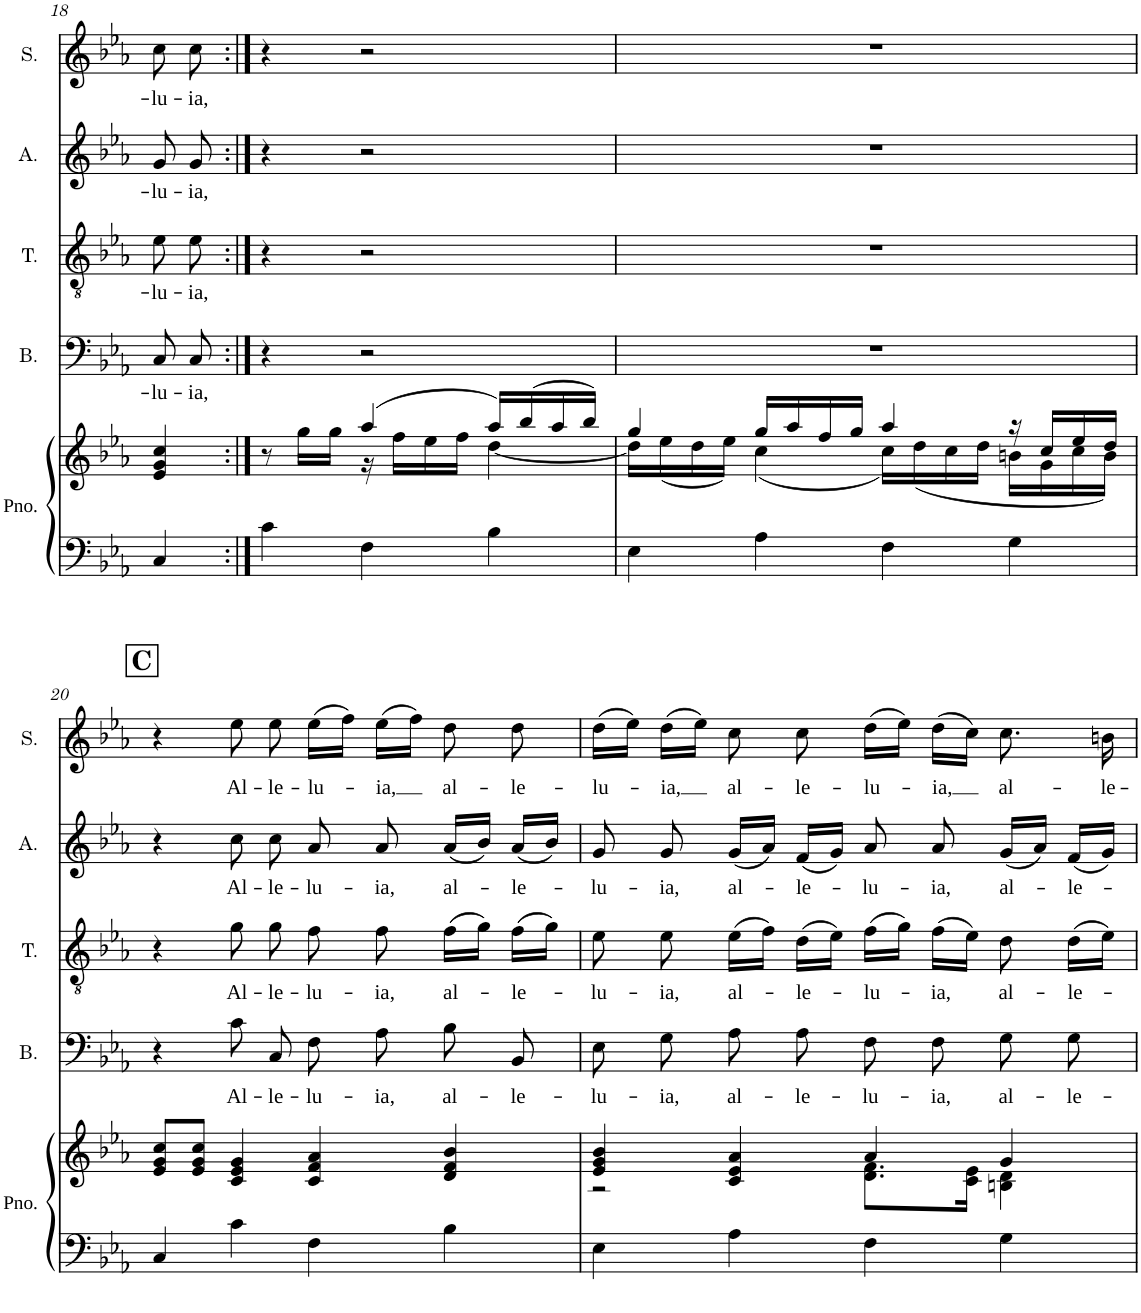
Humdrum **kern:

**kern	**kern	**kern	**text	**kern	**text	**kern	**text	**kern	**text
*part5	*part5	*part4	*part4	*part3	*part3	*part2	*part2	*part1	*part1
*staff6	*staff5	*staff4	*staff4	*staff3	*staff3	*staff2	*staff2	*staff1	*staff1
*I"Piano	*	*I"Basse	*	*I"Ténor	*	*I"Alto	*	*I"Soprano	*
*I'Pno.	*	*I'B.	*	*I'T.	*	*I'A.	*	*I'S.	*
!!LO:PB:g=z
*clefF4	*clefG2	*clefF4	*	*clefGv2	*	*clefG2	*	*clefG2	*
*k[b-e-a-]	*k[b-e-a-]	*k[b-e-a-]	*	*k[b-e-a-]	*	*k[b-e-a-]	*	*k[b-e-a-]	*
*M4/4	*M4/4	*M4/4	*	*M4/4	*	*M4/4	*	*M4/4	*
==18	==18	=18	=18	=18	=18	=18	=18	=18	=18
*	*^	*	*	*	*	*	*	*	*
!	!	!	!	!LO:LY:b	!	!LO:LY:b	!	!LO:LY:b	!	!LO:LY:b
4C/	4e-/ 4g/ 4cc/	2ryy	8C/L	-lu-	8e-\	-lu-	8g/	-lu-	8cc\	-lu-
!	!	!	!	!LO:LY:b	!	!LO:LY:b	!	!LO:LY:b	!	!LO:LY:b
.	.	.	8C/J	-ia,	8e-\	-ia,	8g/	-ia,	8cc\	-ia,
4c\	8r	.	4r	.	4r	.	4r	.	4r	.
.	16gg\LL	.	.	.	.	.	.	.	.	.
.	16gg\JJ	.	.	.	.	.	.	.	.	.
4F\	(4aa-/	16r	2r	.	2r	.	2r	.	2r	.
.	.	16ff\LL	.	.	.	.	.	.	.	.
.	.	16ee-\	.	.	.	.	.	.	.	.
.	.	16ff\JJ	.	.	.	.	.	.	.	.
4B-\	16aa-/LL)	[4dd\	.	.	.	.	.	.	.	.
.	(16bb-/	.	.	.	.	.	.	.	.	.
.	16aa-/	.	.	.	.	.	.	.	.	.
.	16bb-/JJ)	.	.	.	.	.	.	.	.	.
=19	=19	=19	=19	=19	=19	=19	=19	=19	=19	=19
4E-\	4gg/	16dd\LL]	1r	.	1r	.	1r	.	1r	.
.	.	(16ee-\	.	.	.	.	.	.	.	.
.	.	16dd\	.	.	.	.	.	.	.	.
.	.	16ee-\JJ)	.	.	.	.	.	.	.	.
4A-\	16gg/LL	(4cc\	.	.	.	.	.	.	.	.
.	16aa-/	.	.	.	.	.	.	.	.	.
.	16ff/	.	.	.	.	.	.	.	.	.
.	16gg/JJ	.	.	.	.	.	.	.	.	.
4F\	4aa-/	16cc\LL)	.	.	.	.	.	.	.	.
.	.	(16dd\	.	.	.	.	.	.	.	.
.	.	16cc\	.	.	.	.	.	.	.	.
.	.	16dd\JJ	.	.	.	.	.	.	.	.
4G\	16r	16bn\LL	.	.	.	.	.	.	.	.
.	16cc/LL	16g\	.	.	.	.	.	.	.	.
.	16ee-/	16cc\	.	.	.	.	.	.	.	.
.	16dd/JJ	16b\JJ)	.	.	.	.	.	.	.	.
*	*v	*v	*	*	*	*	*	*	*	*
!!LO:LB:g=z
!!LO:REH:place=s1:a:B:cj:fs=14:t=C
=20	=20	=20	=20	=20	=20	=20	=20	=20	=20
4C/	8e-/ 8g/ 8cc/L	4r	.	4r	.	4r	.	4r	.
.	8e-/ 8g/ 8cc/J	.	.	.	.	.	.	.	.
!	!	!	!LO:LY:b	!	!LO:LY:b	!	!LO:LY:b	!	!LO:LY:b
4c\	4c/ 4e-/ 4g/	8c\L	Al-	8g\	Al-	8cc\	Al-	8ee-\	Al-
!	!	!	!LO:LY:b	!	!LO:LY:b	!	!LO:LY:b	!	!LO:LY:b
.	.	8C\J	-le-	8g\	-le-	8cc\	-le-	8ee-\	-le-
!	!	!	!LO:LY:b	!	!LO:LY:b	!	!LO:LY:b	!	!LO:LY:b
4F\	4c/ 4f/ 4a-/	8F\L	-lu-	8f\	-lu-	8a-/	-lu-	(16ee-\LL	-lu-
.	.	.	.	.	.	.	.	16ff\JJ)	.
!	!	!	!LO:LY:b	!	!LO:LY:b	!	!LO:LY:b	!	!LO:LY:b
.	.	8A-\J	-ia,	8f\	-ia,	8a-/	-ia,	(16ee-\LL	-ia,
.	.	.	.	.	.	.	.	16ff\JJ)	.
!	!	!	!LO:LY:b	!	!LO:LY:b	!	!LO:LY:b	!	!LO:LY:b
4B-\	4d/ 4f/ 4b-/	8B-\L	al-	(16f\LL	al-	(16a-/LL	al-	8dd\	al-
.	.	.	.	16g\JJ)	.	16b-/JJ)	.	.	.
!	!	!	!LO:LY:b	!	!LO:LY:b	!	!LO:LY:b	!	!LO:LY:b
.	.	8BB-\J	-le-	(16f\LL	-le-	(16a-/LL	-le-	8dd\	-le-
.	.	.	.	16g\JJ)	.	16b-/JJ)	.	.	.
=21	=21	=21	=21	=21	=21	=21	=21	=21	=21
*	*^	*	*	*	*	*	*	*	*
!	!	!	!	!LO:LY:b	!	!LO:LY:b	!	!LO:LY:b	!	!LO:LY:b
4E-\	4e-/ 4g/ 4b-/	2r	8E-\L	-lu-	8e-\	-lu-	8g/	-lu-	(16dd\LL	-lu-
.	.	.	.	.	.	.	.	.	16ee-\JJ)	.
!	!	!	!	!LO:LY:b	!	!LO:LY:b	!	!LO:LY:b	!	!LO:LY:b
.	.	.	8G\J	-ia,	8e-\	-ia,	8g/	-ia,	(16dd\LL	-ia,
.	.	.	.	.	.	.	.	.	16ee-\JJ)	.
!	!	!	!	!LO:LY:b	!	!LO:LY:b	!	!LO:LY:b	!	!LO:LY:b
4A-\	4c/ 4e-/ 4a-/	.	8A-\L	al-	(16e-\LL	al-	(16g/LL	al-	8cc\	al-
.	.	.	.	.	16f\JJ)	.	16a-/JJ)	.	.	.
!	!	!	!	!LO:LY:b	!	!LO:LY:b	!	!LO:LY:b	!	!LO:LY:b
.	.	.	8A-\J	-le-	(16d\LL	-le-	(16f/LL	-le-	8cc\	-le-
.	.	.	.	.	16e-\JJ)	.	16g/JJ)	.	.	.
!	!	!	!	!LO:LY:b	!	!LO:LY:b	!	!LO:LY:b	!	!LO:LY:b
4F\	4a-/	8.d\ 8.f\L	8F\L	-lu-	(16f\LL	-lu-	8a-/	-lu-	(16dd\LL	-lu-
.	.	.	.	.	16g\JJ)	.	.	.	16ee-\JJ)	.
!	!	!	!	!LO:LY:b	!	!LO:LY:b	!	!LO:LY:b	!	!LO:LY:b
.	.	.	8F\J	-ia,	(16f\LL	-ia,	8a-/	-ia,	(16dd\LL	-ia,
.	.	16c\ 16e-\Jk	.	.	16e-\JJ)	.	.	.	16cc\JJ)	.
!	!	!	!	!LO:LY:b	!	!LO:LY:b	!	!LO:LY:b	!	!LO:LY:b
4G\	4g/	4Bn\ 4d\	8G\L	al-	8d\	al-	(16g/LL	al-	8.cc\	al-
.	.	.	.	.	.	.	16a-/JJ)	.	.	.
!	!	!	!	!LO:LY:b	!	!LO:LY:b	!	!LO:LY:b	!	!
.	.	.	8G\J	-le-	(16d\LL	-le-	(16f/LL	-le-	.	.
!	!	!	!	!	!	!	!	!	!	!LO:LY:b
.	.	.	.	.	16e-\JJ)	.	16g/JJ)	.	16bn\	-le-
*	*v	*v	*	*	*	*	*	*	*	*
=	=	=	=	=	=	=	=	=	=
*-	*-	*-	*-	*-	*-	*-	*-	*-	*-
